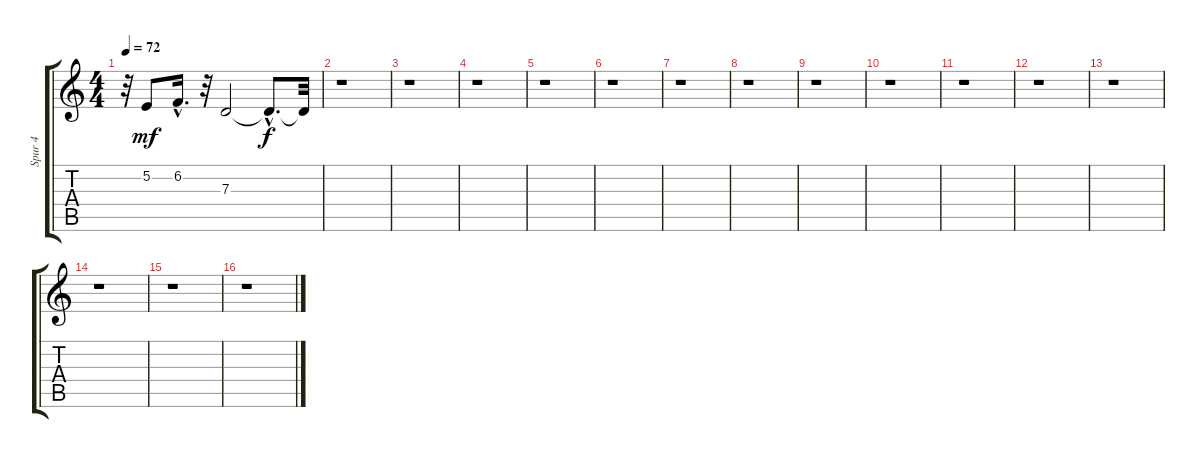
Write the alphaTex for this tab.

\track ("Spur 4" "Spur 4") {instrument tangoaccordion}
\staff {score tabs}
\tuning (E4 B3 G3 D3 A2 E2) {hide}
\ts (4 4)
\tempo 72
\clef g2
\ks c
r.32{dy mf} 5.2.8 6.2{hac}.16{d} r.32 7.3.2 7.3{hac t}.8{d dy f} 7.3{t}.32 |
r.1 |
r.1 |
r.1 |
r.1 |
r.1 |
r.1 |
r.1 |
r.1 |
r.1 |
r.1 |
r.1 |
r.1 |
r.1 |
r.1 |
r.1
